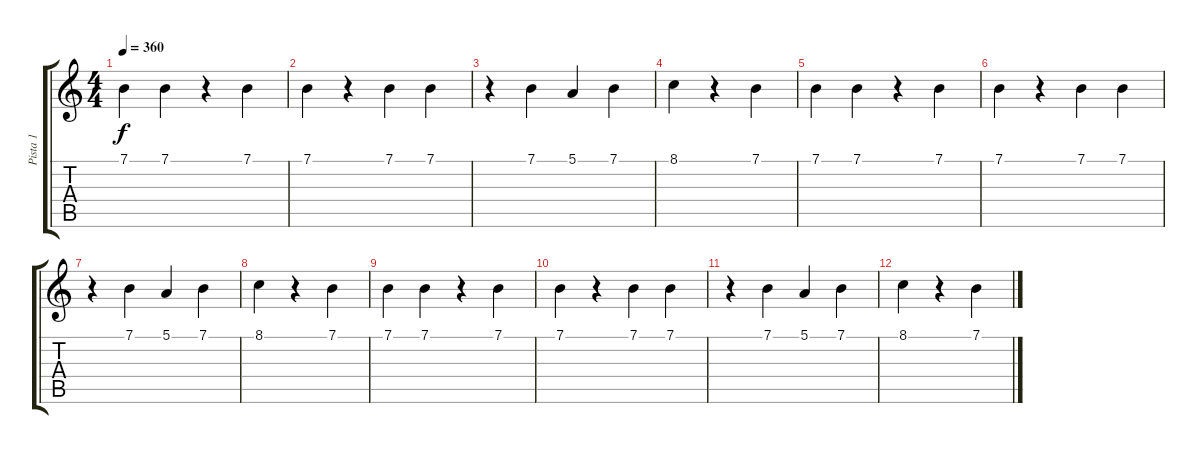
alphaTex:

\track ("Pista 1" "Pista 1") {instrument stringensemble1}
\staff {score tabs}
\tuning (E4 B3 G3 D3 A2 E2) {hide}
\ts (4 4)
\tempo 360
\clef g2
\ks c
7.1.4{dy f} 7.1.4 r.4 7.1.4 |
7.1.4 r.4 7.1.4 7.1.4 |
r.4 7.1.4 5.1.4 7.1.4 |
8.1.4 r.4 7.1.4 |
7.1.4 7.1.4 r.4 7.1.4 |
7.1.4 r.4 7.1.4 7.1.4 |
r.4 7.1.4 5.1.4 7.1.4 |
8.1.4 r.4 7.1.4 |
7.1.4 7.1.4 r.4 7.1.4 |
7.1.4 r.4 7.1.4 7.1.4 |
r.4 7.1.4 5.1.4 7.1.4 |
8.1.4 r.4 7.1.4
